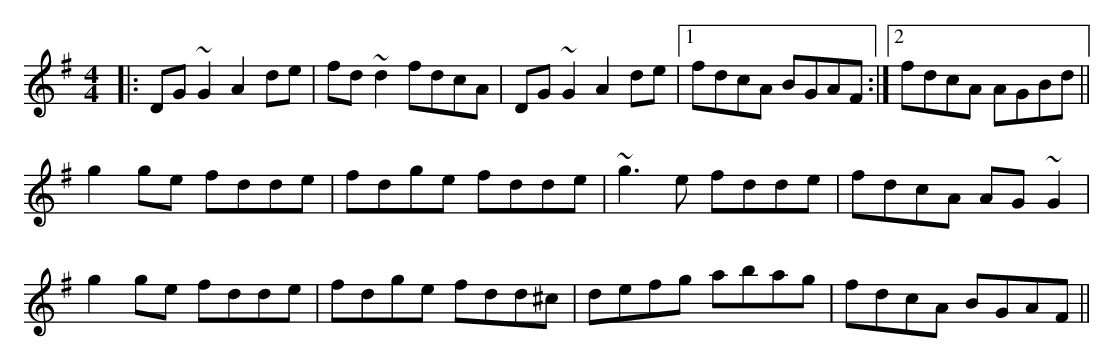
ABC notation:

X:1
M:4/4
K:G
|:DG~G2 A2de|fd~d2 fdcA|DG~G2 A2de|1 fdcA BGAF:|2 fdcA AGBd||
g2ge fdde|fdge fdde|~g3e fdde|fdcA AG~G2|
g2ge fdde|fdge fdd^c|defg abag|fdcA BGAF||
